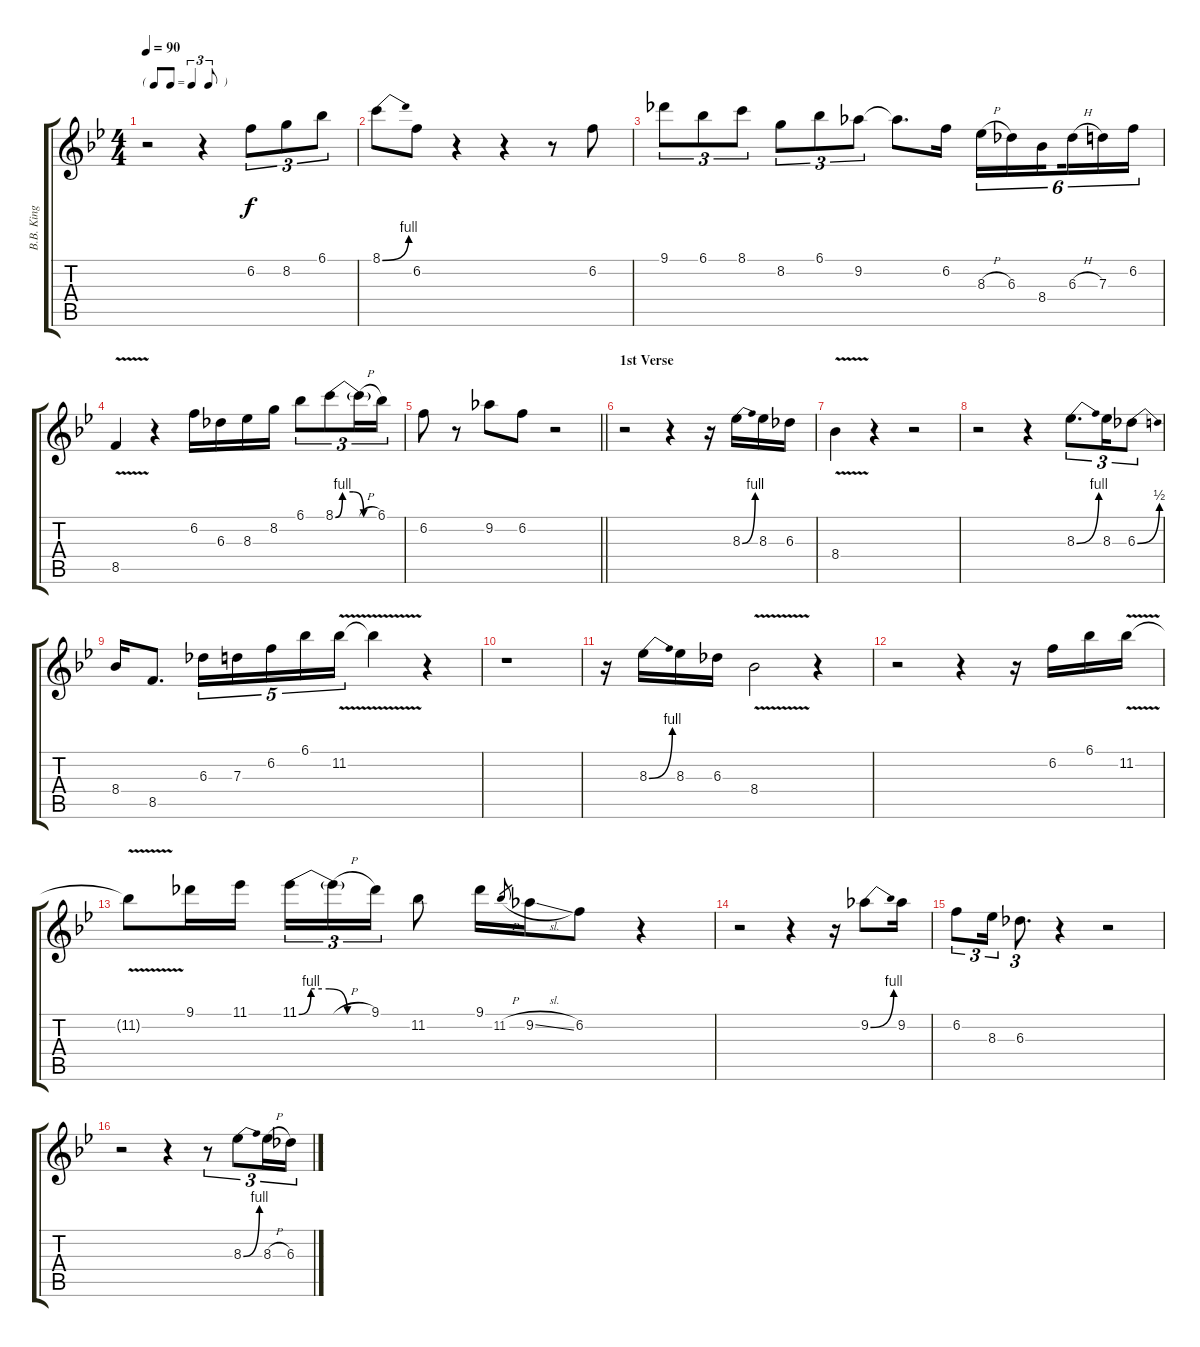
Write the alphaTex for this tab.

\track ("B.B. King - Electric Guitar" "B.B. King ") {instrument electricguitarclean}
\staff {score tabs}
\tuning (E4 B3 G3 D3 A2 E2) {hide}
\ts (4 4)
\tf triplet8th
\tempo 90
\clef g2
\ks bb
r.2{dy f instrument electricguitarclean} r.4 6.2.8{tu (3 2)} 8.2.8{tu (3 2)} 6.1.8{tu (3 2)} |
8.1{be (bend 0 0 60 4)}.8 6.2.8 r.4 r.4 r.8 6.2.8 |
9.1.8{tu (3 2)} 6.1.8{tu (3 2)} 8.1.8{tu (3 2)} 8.2.8{tu (3 2)} 6.1.8{tu (3 2)} 9.2.8{tu (3 2)} 9.2{t}.8{d} 6.2.16 8.3{h}.16{tu (6 4)} 6.3.16{tu (6 4)} 8.4.16{tu (6 4) beam splitsecondary} 6.3{h}.16{tu (6 4)} 7.3.16{tu (6 4)} 6.2.16{tu (6 4)} |
8.5{v}.4 r.4 6.2.16 6.3.16 8.3.16 8.2.16 6.1.8{tu (3 2)} 8.1{be (custom 0 0 10 4 25 4 40 0 60 0)}.8{tu (3 2)} 8.1{h t}.16{tu (3 2)} 6.1.16{tu (3 2)} |
\barLineRight lightlight
6.2.8 r.8 9.2.8 6.2.8 r.2 |
\section ("" "1st Verse")
r.2 r.4 r.16 8.3{be (bend 0 0 60 4)}.16 8.3.16 6.3.16 |
8.4{v}.4 r.4 r.2 |
r.2 r.4 8.3{be (bend 0 0 60 4)}.8{d tu (3 2)} 8.3.16{tu (3 2)} 6.3{be (bend 0 0 60 2)}.8{tu (3 2)} |
8.4.16 8.5.8{d} 6.3.16{tu (5 4)} 7.3.16{tu (5 4)} 6.2.16{tu (5 4)} 6.1.16{tu (5 4)} 11.2{v}.16{tu (5 4)} 11.2{v t}.4 r.4 |
r.1 |
r.16 8.3{be (bend 0 0 60 4)}.16 8.3.16 6.3.16 8.4{v}.2 r.4 |
r.2 r.4 r.16 6.2.16 6.1.16 11.2{v}.16 |
11.2{v t}.8 9.1.16 11.1.16 11.1{be (custom 0 0 10 4 25 4 40 0 60 0)}.16{tu (3 2)} 11.1{h t}.16{tu (3 2)} 9.1.16{tu (3 2)} 11.2.8 9.1.16 11.2{h}.8{gr} 9.2{sl}.16 6.2.8 r.4 |
r.2 r.4 r.16 9.2{be (bend 0 0 60 4)}.8 9.2.16 |
6.2.8{tu (3 2)} 8.3.16{tu (3 2)} 6.3.8{d tu (3 2)} r.4 r.2 |
r.2 r.4 r.8{tu (3 2)} 8.3{be (bend 0 0 60 4)}.8{tu (3 2)} 8.3{h}.16{tu (3 2)} 6.3.16{tu (3 2)}
